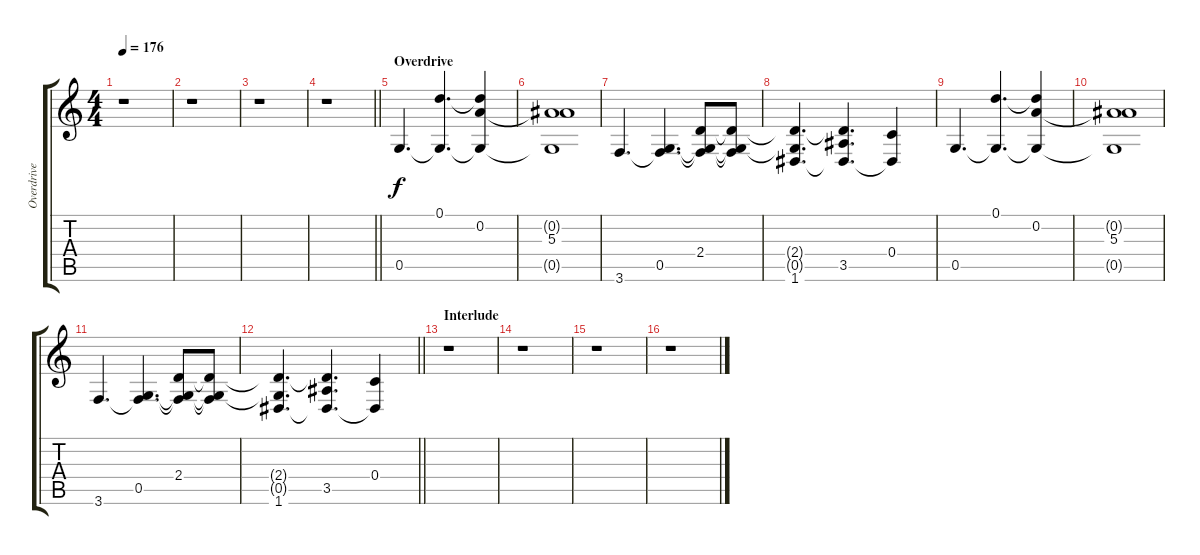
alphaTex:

\track ("Overdrive" "Overdrive") {instrument overdrivenguitar}
\staff {score tabs}
\tuning (D4 A3 F3 C3 G2 D2) {hide}
\ts (4 4)
\tempo 176
\clef g2
\ks c
r.1{dy f} |
r.1 |
r.1 |
\barLineRight lightlight
r.1 |
\section ("" "Overdrive")
0.5.4{d} (0.1 0.5{t}).4{d} (0.1{t} 0.2 0.5{t}).4 |
(0.2{t} 5.3 0.5{t}).1 |
3.6.4{d} (0.5 3.6{t}).4{d} (2.4 0.5{t} 3.6{t}).8 (2.4{t} 0.5{t} 3.6{t}).8 |
(2.4{t} 0.5{t} 1.6).4{d} (2.4{t} 3.5 1.6{t}).4{d} (0.4 1.6{t}).4 |
0.5.4{d} (0.1 0.5{t}).4{d} (0.1{t} 0.2 0.5{t}).4 |
(0.2{t} 5.3 0.5{t}).1 |
3.6.4{d} (0.5 3.6{t}).4{d} (2.4 0.5{t} 3.6{t}).8 (2.4{t} 0.5{t} 3.6{t}).8 |
\barLineRight lightlight
(2.4{t} 0.5{t} 1.6).4{d} (2.4{t} 3.5 1.6{t}).4{d} (0.4 1.6{t}).4 |
\section ("" "Interlude")
r.1 |
r.1 |
r.1 |
r.1
